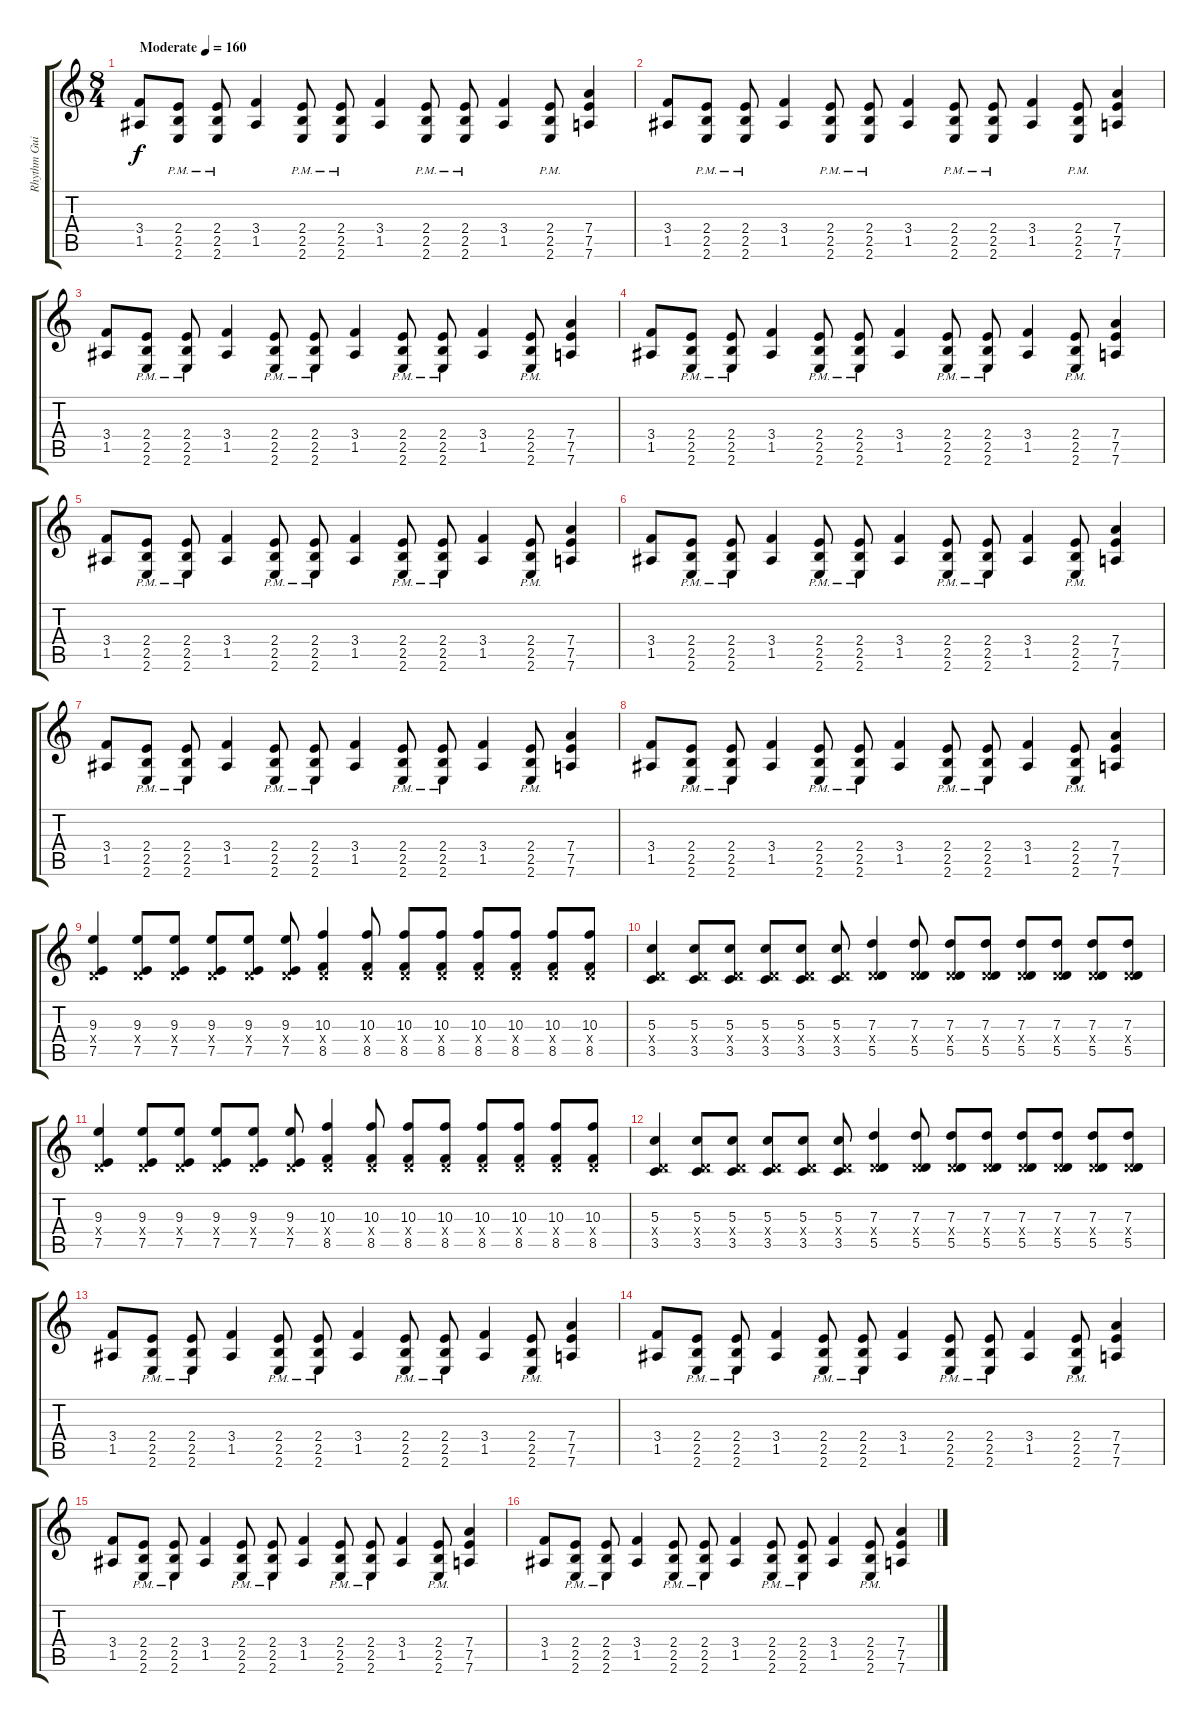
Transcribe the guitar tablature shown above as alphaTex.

\track ("Rhythm Guitar (Whitt)" "Rhythm Gui") {instrument distortionguitar}
\staff {score tabs}
\tuning (E4 B3 G3 D3 A2 D2) {hide}
\ts (8 4)
\tempo (160 "Moderate")
\clef g2
\ks c
(3.4 1.5).8{dy f instrument distortionguitar} (2.4{pm} 2.5{pm} 2.6{pm}).8 (2.4{pm} 2.5{pm} 2.6{pm}).8 (3.4 1.5).4 (2.4{pm} 2.5{pm} 2.6{pm}).8 (2.4{pm} 2.5{pm} 2.6{pm}).8 (3.4 1.5).4 (2.4{pm} 2.5{pm} 2.6{pm}).8 (2.4{pm} 2.5{pm} 2.6{pm}).8 (3.4 1.5).4 (2.4{pm} 2.5{pm} 2.6{pm}).8 (7.4 7.5 7.6).4 |
(3.4 1.5).8 (2.4{pm} 2.5{pm} 2.6{pm}).8 (2.4{pm} 2.5{pm} 2.6{pm}).8 (3.4 1.5).4 (2.4{pm} 2.5{pm} 2.6{pm}).8 (2.4{pm} 2.5{pm} 2.6{pm}).8 (3.4 1.5).4 (2.4{pm} 2.5{pm} 2.6{pm}).8 (2.4{pm} 2.5{pm} 2.6{pm}).8 (3.4 1.5).4 (2.4{pm} 2.5{pm} 2.6{pm}).8 (7.4 7.5 7.6).4 |
(3.4 1.5).8 (2.4{pm} 2.5{pm} 2.6{pm}).8 (2.4{pm} 2.5{pm} 2.6{pm}).8 (3.4 1.5).4 (2.4{pm} 2.5{pm} 2.6{pm}).8 (2.4{pm} 2.5{pm} 2.6{pm}).8 (3.4 1.5).4 (2.4{pm} 2.5{pm} 2.6{pm}).8 (2.4{pm} 2.5{pm} 2.6{pm}).8 (3.4 1.5).4 (2.4{pm} 2.5{pm} 2.6{pm}).8 (7.4 7.5 7.6).4 |
(3.4 1.5).8 (2.4{pm} 2.5{pm} 2.6{pm}).8 (2.4{pm} 2.5{pm} 2.6{pm}).8 (3.4 1.5).4 (2.4{pm} 2.5{pm} 2.6{pm}).8 (2.4{pm} 2.5{pm} 2.6{pm}).8 (3.4 1.5).4 (2.4{pm} 2.5{pm} 2.6{pm}).8 (2.4{pm} 2.5{pm} 2.6{pm}).8 (3.4 1.5).4 (2.4{pm} 2.5{pm} 2.6{pm}).8 (7.4 7.5 7.6).4 |
(3.4 1.5).8 (2.4{pm} 2.5{pm} 2.6{pm}).8 (2.4{pm} 2.5{pm} 2.6{pm}).8 (3.4 1.5).4 (2.4{pm} 2.5{pm} 2.6{pm}).8 (2.4{pm} 2.5{pm} 2.6{pm}).8 (3.4 1.5).4 (2.4{pm} 2.5{pm} 2.6{pm}).8 (2.4{pm} 2.5{pm} 2.6{pm}).8 (3.4 1.5).4 (2.4{pm} 2.5{pm} 2.6{pm}).8 (7.4 7.5 7.6).4 |
(3.4 1.5).8 (2.4{pm} 2.5{pm} 2.6{pm}).8 (2.4{pm} 2.5{pm} 2.6{pm}).8 (3.4 1.5).4 (2.4{pm} 2.5{pm} 2.6{pm}).8 (2.4{pm} 2.5{pm} 2.6{pm}).8 (3.4 1.5).4 (2.4{pm} 2.5{pm} 2.6{pm}).8 (2.4{pm} 2.5{pm} 2.6{pm}).8 (3.4 1.5).4 (2.4{pm} 2.5{pm} 2.6{pm}).8 (7.4 7.5 7.6).4 |
(3.4 1.5).8 (2.4{pm} 2.5{pm} 2.6{pm}).8 (2.4{pm} 2.5{pm} 2.6{pm}).8 (3.4 1.5).4 (2.4{pm} 2.5{pm} 2.6{pm}).8 (2.4{pm} 2.5{pm} 2.6{pm}).8 (3.4 1.5).4 (2.4{pm} 2.5{pm} 2.6{pm}).8 (2.4{pm} 2.5{pm} 2.6{pm}).8 (3.4 1.5).4 (2.4{pm} 2.5{pm} 2.6{pm}).8 (7.4 7.5 7.6).4 |
(3.4 1.5).8 (2.4{pm} 2.5{pm} 2.6{pm}).8 (2.4{pm} 2.5{pm} 2.6{pm}).8 (3.4 1.5).4 (2.4{pm} 2.5{pm} 2.6{pm}).8 (2.4{pm} 2.5{pm} 2.6{pm}).8 (3.4 1.5).4 (2.4{pm} 2.5{pm} 2.6{pm}).8 (2.4{pm} 2.5{pm} 2.6{pm}).8 (3.4 1.5).4 (2.4{pm} 2.5{pm} 2.6{pm}).8 (7.4 7.5 7.6).4 |
(9.3 0.4{x} 7.5).4 (9.3 0.4{x} 7.5).8 (9.3 0.4{x} 7.5).8 (9.3 0.4{x} 7.5).8 (9.3 0.4{x} 7.5).8 (9.3 0.4{x} 7.5).8 (10.3 0.4{x} 8.5).4 (10.3 0.4{x} 8.5).8 (10.3 0.4{x} 8.5).8 (10.3 0.4{x} 8.5).8 (10.3 0.4{x} 8.5).8 (10.3 0.4{x} 8.5).8 (10.3 0.4{x} 8.5).8 (10.3 0.4{x} 8.5).8 |
(5.3 0.4{x} 3.5).4 (5.3 0.4{x} 3.5).8 (5.3 0.4{x} 3.5).8 (5.3 0.4{x} 3.5).8 (5.3 0.4{x} 3.5).8 (5.3 0.4{x} 3.5).8 (7.3 0.4{x} 5.5).4 (7.3 0.4{x} 5.5).8 (7.3 0.4{x} 5.5).8 (7.3 0.4{x} 5.5).8 (7.3 0.4{x} 5.5).8 (7.3 0.4{x} 5.5).8 (7.3 0.4{x} 5.5).8 (7.3 0.4{x} 5.5).8 |
(9.3 0.4{x} 7.5).4 (9.3 0.4{x} 7.5).8 (9.3 0.4{x} 7.5).8 (9.3 0.4{x} 7.5).8 (9.3 0.4{x} 7.5).8 (9.3 0.4{x} 7.5).8 (10.3 0.4{x} 8.5).4 (10.3 0.4{x} 8.5).8 (10.3 0.4{x} 8.5).8 (10.3 0.4{x} 8.5).8 (10.3 0.4{x} 8.5).8 (10.3 0.4{x} 8.5).8 (10.3 0.4{x} 8.5).8 (10.3 0.4{x} 8.5).8 |
(5.3 0.4{x} 3.5).4 (5.3 0.4{x} 3.5).8 (5.3 0.4{x} 3.5).8 (5.3 0.4{x} 3.5).8 (5.3 0.4{x} 3.5).8 (5.3 0.4{x} 3.5).8 (7.3 0.4{x} 5.5).4 (7.3 0.4{x} 5.5).8 (7.3 0.4{x} 5.5).8 (7.3 0.4{x} 5.5).8 (7.3 0.4{x} 5.5).8 (7.3 0.4{x} 5.5).8 (7.3 0.4{x} 5.5).8 (7.3 0.4{x} 5.5).8 |
(3.4 1.5).8 (2.4{pm} 2.5{pm} 2.6{pm}).8 (2.4{pm} 2.5{pm} 2.6{pm}).8 (3.4 1.5).4 (2.4{pm} 2.5{pm} 2.6{pm}).8 (2.4{pm} 2.5{pm} 2.6{pm}).8 (3.4 1.5).4 (2.4{pm} 2.5{pm} 2.6{pm}).8 (2.4{pm} 2.5{pm} 2.6{pm}).8 (3.4 1.5).4 (2.4{pm} 2.5{pm} 2.6{pm}).8 (7.4 7.5 7.6).4 |
(3.4 1.5).8 (2.4{pm} 2.5{pm} 2.6{pm}).8 (2.4{pm} 2.5{pm} 2.6{pm}).8 (3.4 1.5).4 (2.4{pm} 2.5{pm} 2.6{pm}).8 (2.4{pm} 2.5{pm} 2.6{pm}).8 (3.4 1.5).4 (2.4{pm} 2.5{pm} 2.6{pm}).8 (2.4{pm} 2.5{pm} 2.6{pm}).8 (3.4 1.5).4 (2.4{pm} 2.5{pm} 2.6{pm}).8 (7.4 7.5 7.6).4 |
(3.4 1.5).8 (2.4{pm} 2.5{pm} 2.6{pm}).8 (2.4{pm} 2.5{pm} 2.6{pm}).8 (3.4 1.5).4 (2.4{pm} 2.5{pm} 2.6{pm}).8 (2.4{pm} 2.5{pm} 2.6{pm}).8 (3.4 1.5).4 (2.4{pm} 2.5{pm} 2.6{pm}).8 (2.4{pm} 2.5{pm} 2.6{pm}).8 (3.4 1.5).4 (2.4{pm} 2.5{pm} 2.6{pm}).8 (7.4 7.5 7.6).4 |
(3.4 1.5).8 (2.4{pm} 2.5{pm} 2.6{pm}).8 (2.4{pm} 2.5{pm} 2.6{pm}).8 (3.4 1.5).4 (2.4{pm} 2.5{pm} 2.6{pm}).8 (2.4{pm} 2.5{pm} 2.6{pm}).8 (3.4 1.5).4 (2.4{pm} 2.5{pm} 2.6{pm}).8 (2.4{pm} 2.5{pm} 2.6{pm}).8 (3.4 1.5).4 (2.4{pm} 2.5{pm} 2.6{pm}).8 (7.4 7.5 7.6).4
